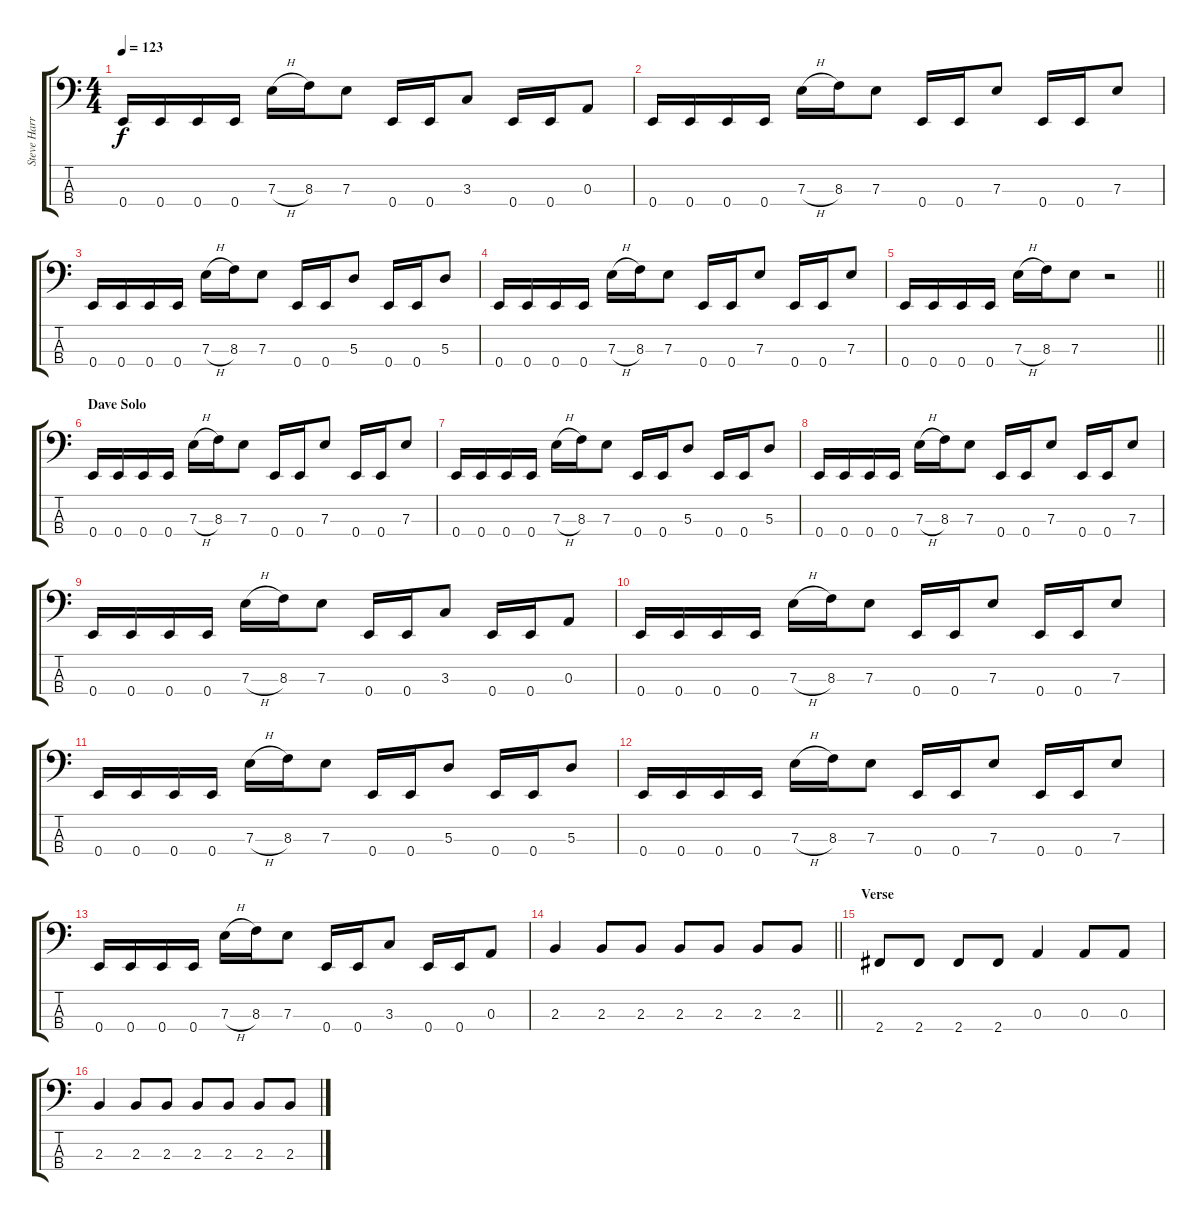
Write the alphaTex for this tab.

\track ("Steve Harris" "Steve Harr") {instrument electricbassfinger}
\staff {score tabs}
\tuning (G2 D2 A1 E1) {hide}
\ts (4 4)
\tempo 123
\clef f4
\ks c
0.4.16{dy f} 0.4.16 0.4.16 0.4.16 7.3{h}.16 8.3.16 7.3.8 0.4.16 0.4.16 3.3.8 0.4.16 0.4.16 0.3.8 |
0.4.16 0.4.16 0.4.16 0.4.16 7.3{h}.16 8.3.16 7.3.8 0.4.16 0.4.16 7.3.8 0.4.16 0.4.16 7.3.8 |
0.4.16 0.4.16 0.4.16 0.4.16 7.3{h}.16 8.3.16 7.3.8 0.4.16 0.4.16 5.3.8 0.4.16 0.4.16 5.3.8 |
0.4.16 0.4.16 0.4.16 0.4.16 7.3{h}.16 8.3.16 7.3.8 0.4.16 0.4.16 7.3.8 0.4.16 0.4.16 7.3.8 |
\barLineRight lightlight
0.4.16 0.4.16 0.4.16 0.4.16 7.3{h}.16 8.3.16 7.3.8 r.2 |
\section ("" "Dave Solo")
0.4.16 0.4.16 0.4.16 0.4.16 7.3{h}.16 8.3.16 7.3.8 0.4.16 0.4.16 7.3.8 0.4.16 0.4.16 7.3.8 |
0.4.16 0.4.16 0.4.16 0.4.16 7.3{h}.16 8.3.16 7.3.8 0.4.16 0.4.16 5.3.8 0.4.16 0.4.16 5.3.8 |
0.4.16 0.4.16 0.4.16 0.4.16 7.3{h}.16 8.3.16 7.3.8 0.4.16 0.4.16 7.3.8 0.4.16 0.4.16 7.3.8 |
0.4.16 0.4.16 0.4.16 0.4.16 7.3{h}.16 8.3.16 7.3.8 0.4.16 0.4.16 3.3.8 0.4.16 0.4.16 0.3.8 |
0.4.16 0.4.16 0.4.16 0.4.16 7.3{h}.16 8.3.16 7.3.8 0.4.16 0.4.16 7.3.8 0.4.16 0.4.16 7.3.8 |
0.4.16 0.4.16 0.4.16 0.4.16 7.3{h}.16 8.3.16 7.3.8 0.4.16 0.4.16 5.3.8 0.4.16 0.4.16 5.3.8 |
0.4.16 0.4.16 0.4.16 0.4.16 7.3{h}.16 8.3.16 7.3.8 0.4.16 0.4.16 7.3.8 0.4.16 0.4.16 7.3.8 |
0.4.16 0.4.16 0.4.16 0.4.16 7.3{h}.16 8.3.16 7.3.8 0.4.16 0.4.16 3.3.8 0.4.16 0.4.16 0.3.8 |
\barLineRight lightlight
2.3.4 2.3.8 2.3.8 2.3.8 2.3.8 2.3.8 2.3.8 |
\section ("" "Verse")
2.4.8 2.4.8 2.4.8 2.4.8 0.3.4 0.3.8 0.3.8 |
2.3.4 2.3.8 2.3.8 2.3.8 2.3.8 2.3.8 2.3.8
